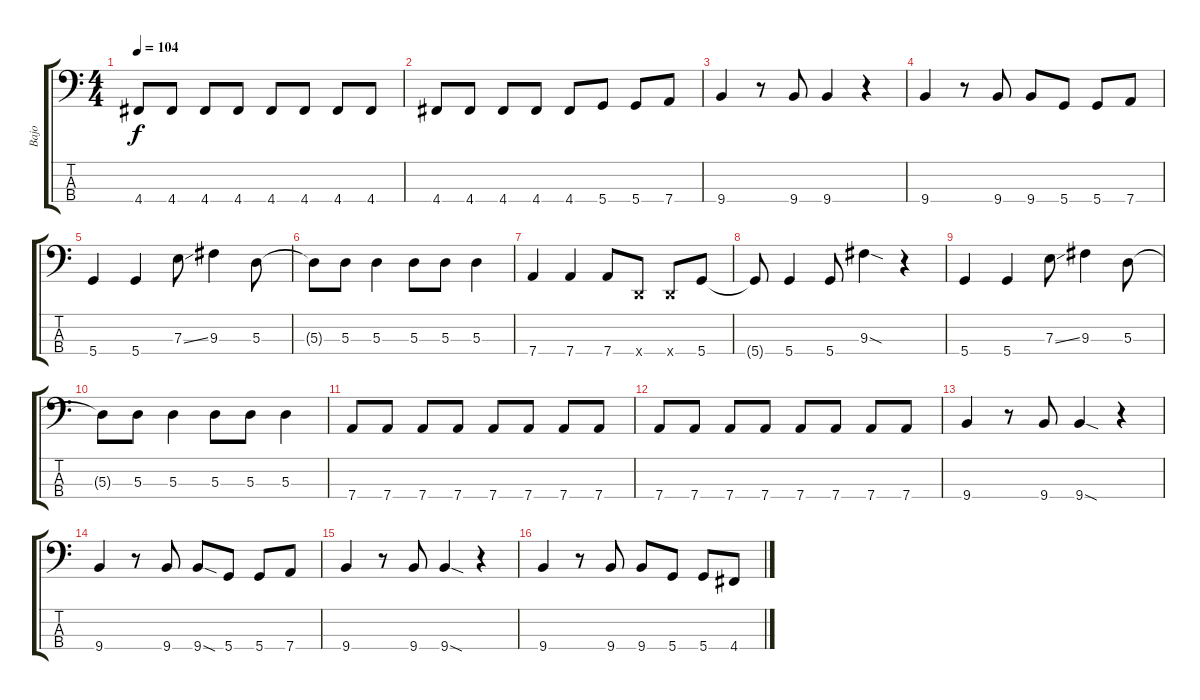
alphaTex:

\track ("Bajo" "Bajo") {instrument electricbassfinger}
\staff {score tabs}
\tuning (G2 D2 A1 D1) {hide}
\ts (4 4)
\tempo 104
\clef f4
\ks c
4.4.8{dy f} 4.4.8 4.4.8 4.4.8 4.4.8 4.4.8 4.4.8 4.4.8 |
4.4.8 4.4.8 4.4.8 4.4.8 4.4.8 5.4.8 5.4.8 7.4.8 |
9.4.4 r.8 9.4.8 9.4.4 r.4 |
9.4.4 r.8 9.4.8 9.4.8 5.4.8 5.4.8 7.4.8 |
5.4.4 5.4.4 7.3{ss}.8 9.3.4 5.3.8 |
5.3{t}.8 5.3.8 5.3.4 5.3.8 5.3.8 5.3.4 |
7.4.4 7.4.4 7.4.8 0.4{x}.8 0.4{x}.8 5.4.8 |
5.4{t}.8 5.4.4 5.4.8 9.3{sod}.4 r.4 |
5.4.4 5.4.4 7.3{ss}.8 9.3.4 5.3.8 |
5.3{t}.8 5.3.8 5.3.4 5.3.8 5.3.8 5.3.4 |
7.4.8 7.4.8 7.4.8 7.4.8 7.4.8 7.4.8 7.4.8 7.4.8 |
7.4.8 7.4.8 7.4.8 7.4.8 7.4.8 7.4.8 7.4.8 7.4.8 |
9.4.4 r.8 9.4.8 9.4{sod}.4 r.4 |
9.4.4 r.8 9.4.8 9.4{sod}.8 5.4.8 5.4.8 7.4.8 |
9.4.4 r.8 9.4.8 9.4{sod}.4 r.4 |
9.4.4 r.8 9.4.8 9.4.8 5.4.8 5.4.8 4.4.8
